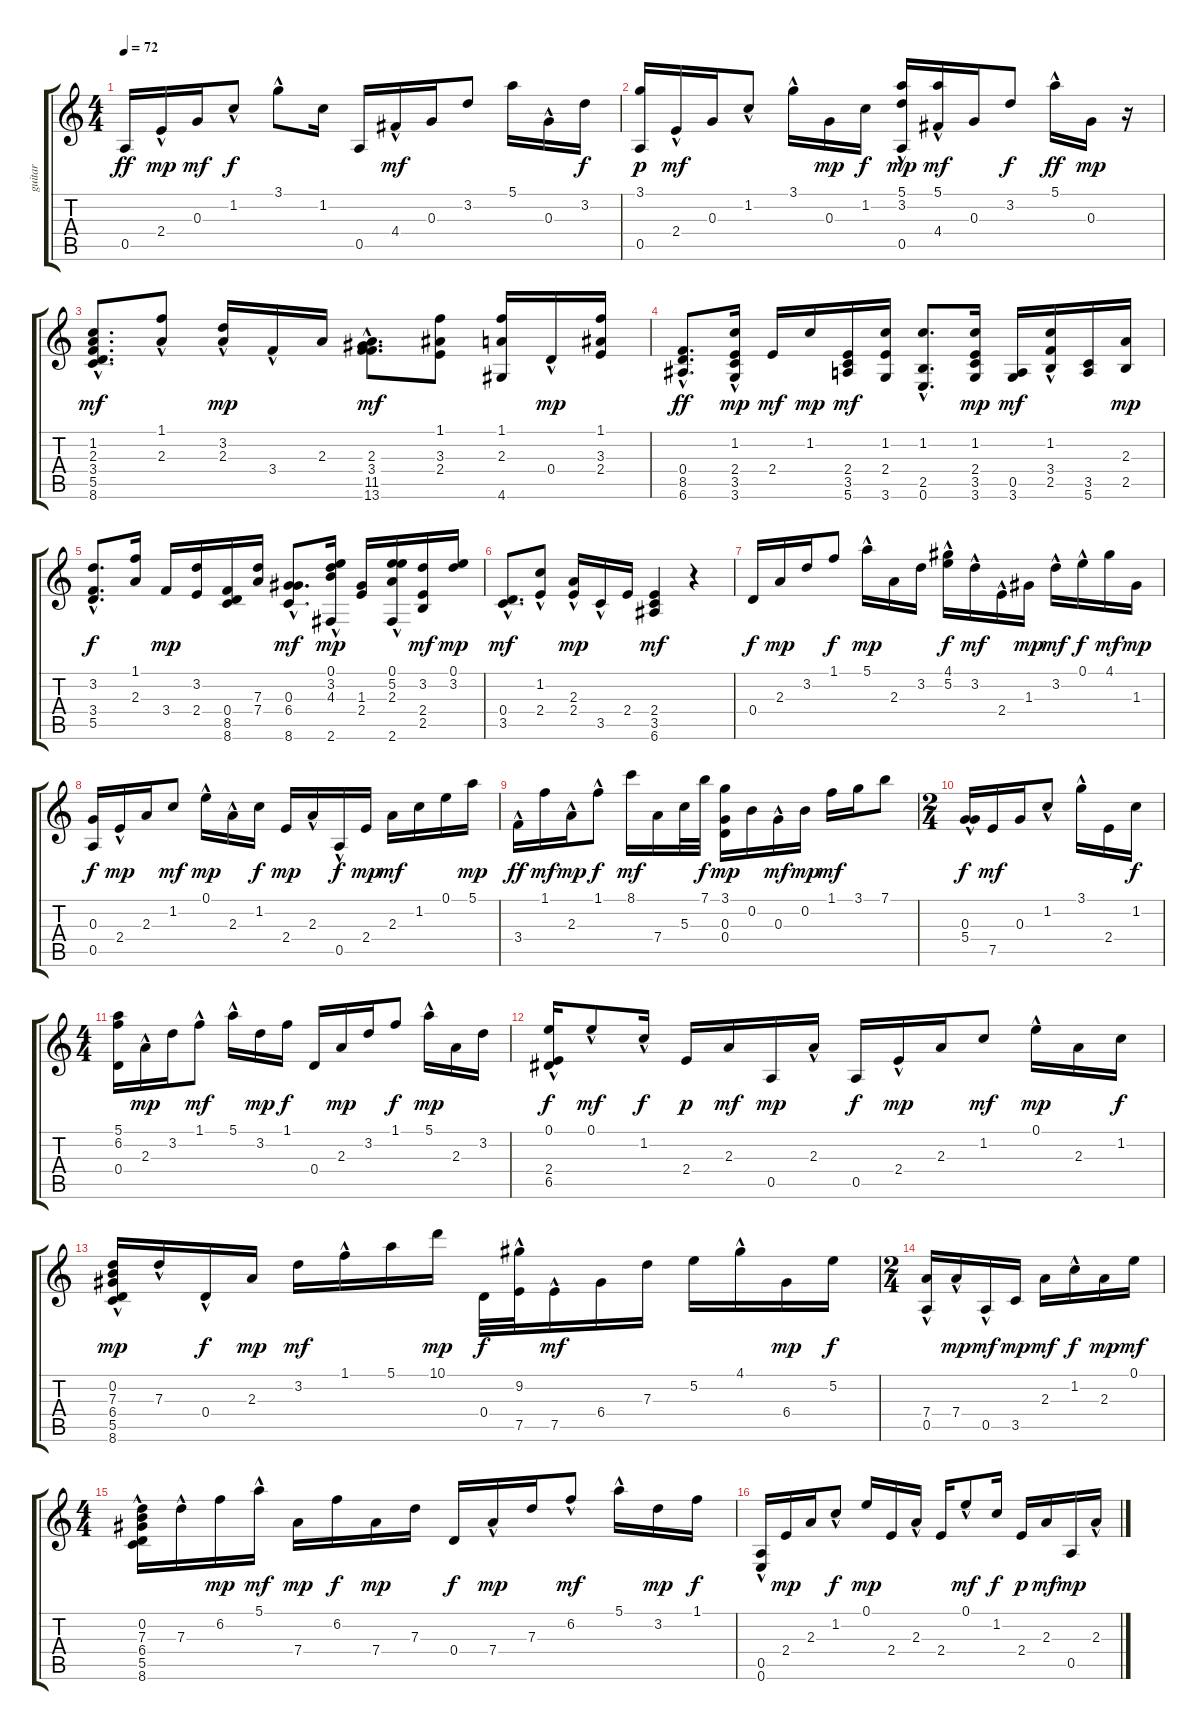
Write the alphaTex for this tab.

\track ("guitar" "guitar") {instrument acousticguitarsteel}
\staff {score tabs}
\tuning (E4 B3 G3 D3 A2 E2) {hide}
\ts (4 4)
\tempo 72
\clef g2
\ks c
0.5.16{dy ff instrument acousticguitarsteel} 2.4{hac}.16{dy mp} 0.3.16{dy mf} 1.2{hac}.8{dy f} 3.1{hac}.8 1.2.16 0.5.16 4.4{hac}.16{dy mf} 0.3.16 3.2.8 5.1.16 0.3{hac}.16 3.2.16{dy f} |
(3.1 0.5).16{dy p} 2.4{hac}.16{dy mf} 0.3.16 1.2{hac}.8 3.1{hac}.16 0.3.16{dy mp} 1.2.16{dy f} (5.1 3.2 0.5{hac}).16{dy mp} (5.1{hac} 4.4{hac}).16{dy mf} 0.3.16 3.2.8{dy f} 5.1{hac}.16{dy ff} 0.3.16{dy mp} r.16 |
(1.2{hac} 2.3{hac} 3.4 5.5{hac} 8.6).8{d dy mf} (1.1 2.3{hac}).8 (3.2{hac} 2.3{hac}).16{dy mp} 3.4{hac}.16 2.3.16 (2.3{hac} 3.4 11.5{hac} 13.6{hac}).8{d dy mf} (1.1 3.3 2.4).8 (1.1 2.3 4.6).16 0.4{hac}.16{dy mp} (1.1 3.3 2.4).16 |
(0.4 8.5 6.6{hac}).8{d dy ff} (1.2 2.4 3.5 3.6{hac}).16{dy mp} 2.4.16{dy mf} 1.2.16{dy mp} (2.4 3.5 5.6).16{dy mf} (1.2 2.4 3.6).16 (1.2 2.5{hac} 0.6).8{d} (1.2 2.4 3.5 3.6).16{dy mp} (0.5 3.6).16{dy mf} (1.2 3.4{hac} 2.5).16 (3.5 5.6).16 (2.3 2.5).16{dy mp} |
(3.2 3.4{hac} 5.5{hac}).8{d dy f} (1.1 2.3).16 3.4.16{dy mp} (3.2 2.4).16 (0.4 8.5 8.6).16 (7.3 7.4).16 (0.3{hac} 6.4{hac} 8.6{hac}).8{d dy mf} (0.1 3.2 4.3{hac} 2.6).16{dy mp} (1.3 2.4).16 (0.1{hac} 5.2{hac} 2.3 2.6).16 (3.2 2.4 2.5).16{dy mf} (0.1 3.2).16{dy mp} |
(0.4{hac} 3.5{hac}).8{d dy mf} (1.2 2.4{hac}).8 (2.3{hac} 2.4{hac}).16{dy mp} 3.5{hac}.16 2.4.16 (2.4 3.5 6.6).4{dy mf} r.4 |
0.4.16{dy f} 2.3.16{dy mp} 3.2.16 1.1.8{dy f} 5.1{hac}.16{dy mp} 2.3.16 3.2.16 (4.1{hac} 5.2).16{dy f} 3.2{hac}.16{dy mf} 2.4{hac}.16 1.3.16{dy mp} 3.2{hac}.16{dy mf} 0.1{hac}.16{dy f} 4.1.16{dy mf} 1.3.16{dy mp} |
(0.3 0.5).16{dy f} 2.4{hac}.16{dy mp} 2.3.16 1.2.8{dy mf} 0.1{hac}.16{dy mp} 2.3{hac}.16 1.2.16{dy f} 2.4.16{dy mp} 2.3{hac}.16 0.5{hac}.16{dy f} 2.4.16{dy mp} 2.3.16{dy mf} 1.2.16 0.1.16 5.1.16{dy mp} |
3.4{hac}.16{dy ff} 1.1.16{dy mf} 2.3{hac}.16{dy mp} 1.1{hac}.8{dy f} 8.1.16{dy mf} 7.4.16 5.3.32 7.1.32{dy f} (3.1 0.3 0.4).16{dy mp} 0.2.16 0.3{hac}.16{dy mf} 0.2.16{dy mp} 1.1.16{dy mf} 3.1.16 7.1.8 |
\ts (2 4)
(0.3 5.4{hac}).16{dy f} 7.5.16{dy mf} 0.3.16 1.2{hac}.8 3.1{hac}.16 2.4.16 1.2.16{dy f} |
\ts (4 4)
(5.1 6.2 0.4).16 2.3{hac}.16{dy mp} 3.2.16 1.1{hac}.8{dy mf} 5.1{hac}.16 3.2.16{dy mp} 1.1.16{dy f} 0.4.16 2.3.16{dy mp} 3.2.16 1.1.8{dy f} 5.1{hac}.16{dy mp} 2.3.16 3.2.16 |
(0.1 2.4 6.5{hac}).16{dy f} 0.1{hac}.8{dy mf} 1.2{hac}.16{dy f} 2.4.16{dy p} 2.3.16{dy mf} 0.5.16{dy mp} 2.3{hac}.16 0.5.16{dy f} 2.4{hac}.16{dy mp} 2.3.16 1.2.8{dy mf} 0.1{hac}.16{dy mp} 2.3.16 1.2.16{dy f} |
(0.2 7.3 6.4 5.5{hac} 8.6).16{dy mp} 7.3{hac}.16 0.4{hac}.16{dy f} 2.3.16{dy mp} 3.2.16{dy mf} 1.1{hac}.16 5.1.16 10.1.16{dy mp} 0.4.32{dy f} (9.2{hac} 7.5).32 7.5{hac}.16{dy mf} 6.4.16 7.3.16 5.2.16 4.1{hac}.16 6.4.16{dy mp} 5.2.16{dy f} |
\ts (2 4)
(7.4 0.5{hac}).16 7.4{hac}.16{dy mp} 0.5{hac}.16{dy mf} 3.5.16{dy mp} 2.3.16{dy mf} 1.2{hac}.16{dy f} 2.3.16{dy mp} 0.1.16{dy mf} |
\ts (4 4)
(0.2{hac} 7.3 6.4{hac} 5.5{hac} 8.6{hac}).16 7.3{hac}.16 6.2.16{dy mp} 5.1{hac}.16{dy mf} 7.4.16{dy mp} 6.2.16{dy f} 7.4.16{dy mp} 7.3.16 0.4.16{dy f} 7.4{hac}.16{dy mp} 7.3.16 6.2{hac}.8{dy mf} 5.1{hac}.16 3.2.16{dy mp} 1.1.16{dy f} |
(0.5 0.6{hac}).16 2.4.16{dy mp} 2.3.16 1.2{hac}.8{dy f} 0.1.16{dy mp} 2.4.16 2.3{hac}.16 2.4.16 0.1{hac}.8{dy mf} 1.2.16{dy f} 2.4.16{dy p} 2.3.16{dy mf} 0.5.16{dy mp} 2.3{hac}.16
